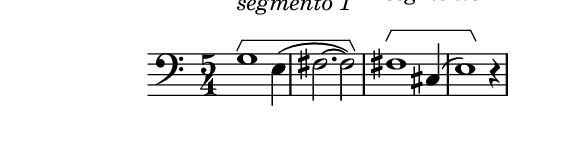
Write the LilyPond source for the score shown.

\version "2.10.33"

\include "lib.ly"

\score {
  \new Staff {
      \time 5/4
      \clef bass
      \relative c' {
        \set Score.currentBarNumber = #1
        \bar ""
        %% #s(5 3 4) - subconjunto de  #s(5 3 4 1 2 0)
        %% procedimentos utilizados: expansão de intervalos e transposição
        \bracketUp
        \override TextScript #'extra-offset = #'( 0 . 2 )
        g1\colcheteO #"segmento 1" e4(
        fis2.~ fis2)\colcheteC
        fis1\colcheteO #"segmento 2" cis4(
        e1)\colcheteC r4
      }
    }
  \layout {
    \context {
      \Staff \consists "Horizontal_bracket_engraver"
    }
  }
  \midi {}
}
\paper {
  paper-width = 9.6\cm
  paper-height = 3\cm
  line-width = 10.5\cm
  top-margin = -.1\cm
  left-margin = -1.2\cm
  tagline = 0
}
